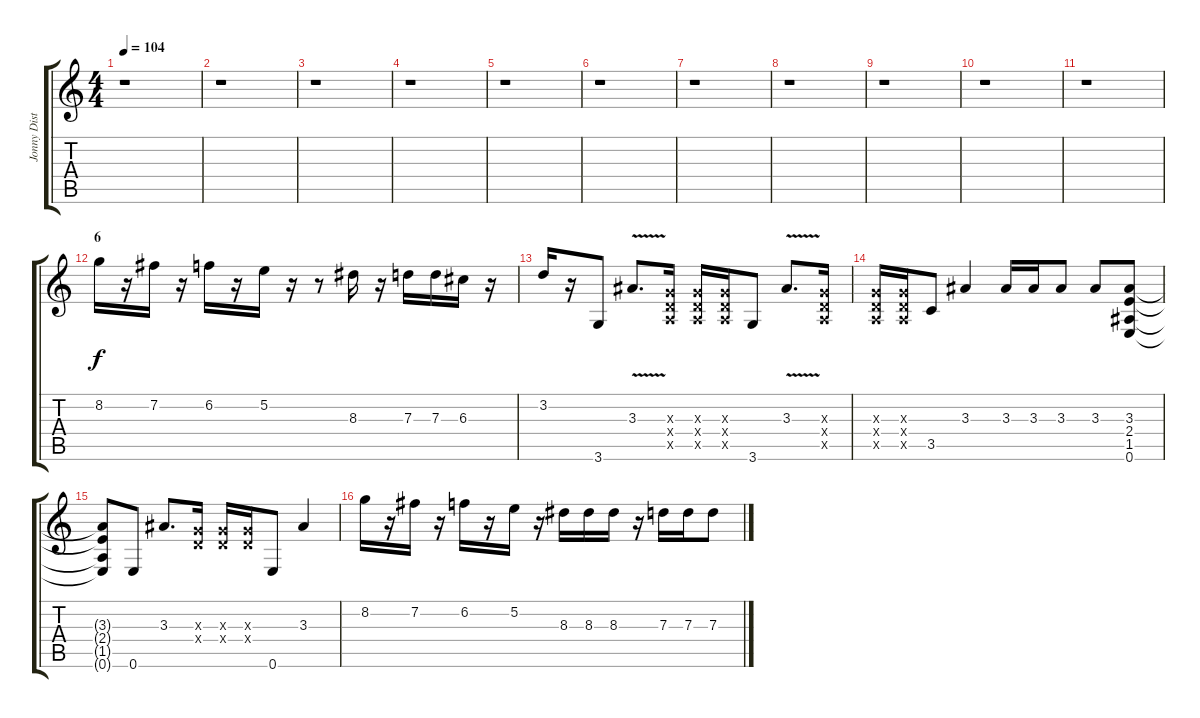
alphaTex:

\track ("Jonny Distorted" "Jonny Dist") {instrument distortionguitar}
\staff {score tabs}
\tuning (E4 B3 G3 D3 A2 E2) {hide}
\ts (4 4)
\tempo 104
\clef g2
\ks c
r.1{dy f} |
r.1 |
r.1 |
r.1 |
r.1 |
r.1 |
r.1 |
r.1 |
r.1 |
r.1 |
r.1 |
\section ("" "6")
8.2.16 r.16 7.2.16 r.16 6.2.16 r.16 5.2.16 r.16 r.8 8.3.16 r.16 7.3.16 7.3.16 6.3.16 r.16 |
3.2.16 r.16 3.6.8 3.3{v}.8{d} (0.3{x} 0.4{x} 0.5{x}).16 (0.3{x} 0.4{x} 0.5{x}).16 (0.3{x} 0.4{x} 0.5{x}).16 3.6.8 3.3{v}.8{d} (0.3{x} 0.4{x} 0.5{x}).16 |
(0.3{x} 0.4{x} 0.5{x}).16 (0.3{x} 0.4{x} 0.5{x}).16 3.5.8 3.3.4 3.3.16 3.3.16 3.3.8 3.3.8 (3.3 2.4 1.5 0.6).8 |
(3.3{t} 2.4{t} 1.5{t} 0.6{t}).8 0.6.8 3.3.8{d} (0.3{x} 0.4{x}).16 (0.3{x} 0.4{x}).16 (0.3{x} 0.4{x}).16 0.6.8 3.3.4 |
8.2.16 r.16 7.2.16 r.16 6.2.16 r.16 5.2.16 r.16 8.3.16 8.3.16 8.3.16 r.16 7.3.16 7.3.16 7.3.8
